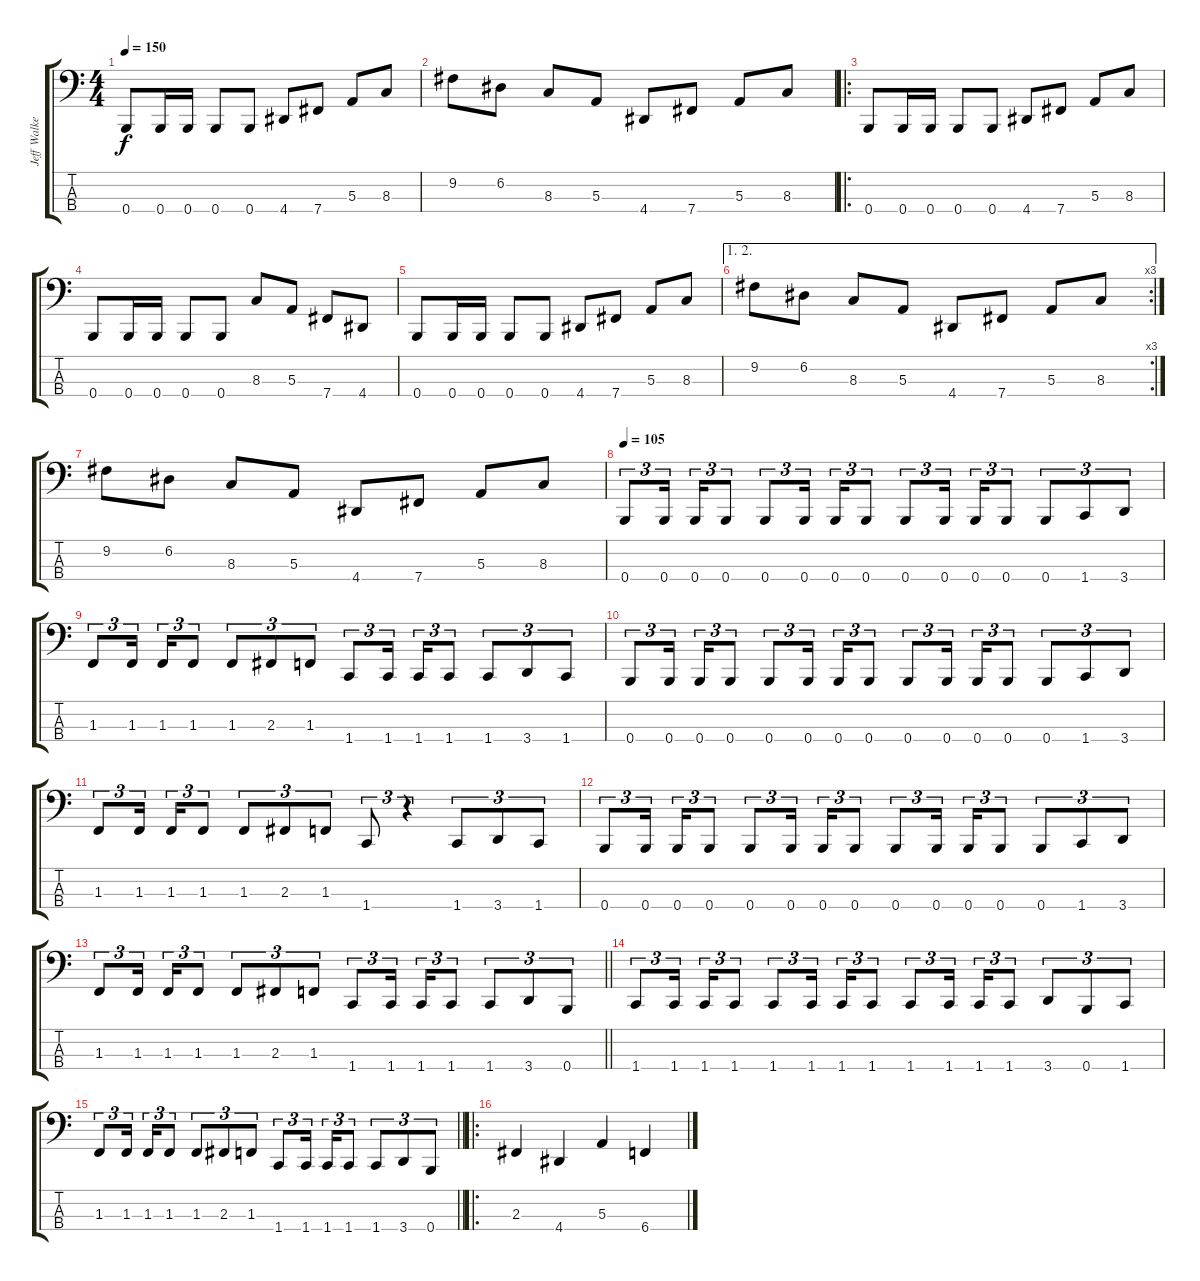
\track ("Jeff Walker" "Jeff Walke") {instrument electricbasspick}
\staff {score tabs}
\tuning (D2 A1 E1 B0) {hide}
\ts (4 4)
\tempo 150
\clef f4
\ks c
0.4.8{dy f} 0.4.16 0.4.16 0.4.8 0.4.8 4.4.8 7.4.8 5.3.8 8.3.8 |
9.2.8 6.2.8 8.3.8 5.3.8 4.4.8 7.4.8 5.3.8 8.3.8 |
\ro
0.4.8 0.4.16 0.4.16 0.4.8 0.4.8 4.4.8 7.4.8 5.3.8 8.3.8 |
0.4.8 0.4.16 0.4.16 0.4.8 0.4.8 8.3.8 5.3.8 7.4.8 4.4.8 |
0.4.8 0.4.16 0.4.16 0.4.8 0.4.8 4.4.8 7.4.8 5.3.8 8.3.8 |
\ae (1 2)
\rc 3
9.2.8 6.2.8 8.3.8 5.3.8 4.4.8 7.4.8 5.3.8 8.3.8 |
9.2.8 6.2.8 8.3.8 5.3.8 4.4.8 7.4.8 5.3.8 8.3.8 |
\tempo 105
0.4.8{tu (3 2)} 0.4.16{tu (3 2) beam splitsecondary} 0.4.16{tu (3 2)} 0.4.8{tu (3 2)} 0.4.8{tu (3 2)} 0.4.16{tu (3 2) beam splitsecondary} 0.4.16{tu (3 2)} 0.4.8{tu (3 2)} 0.4.8{tu (3 2)} 0.4.16{tu (3 2) beam splitsecondary} 0.4.16{tu (3 2)} 0.4.8{tu (3 2)} 0.4.8{tu (3 2)} 1.4.8{tu (3 2)} 3.4.8{tu (3 2)} |
1.3.8{tu (3 2)} 1.3.16{tu (3 2) beam splitsecondary} 1.3.16{tu (3 2)} 1.3.8{tu (3 2)} 1.3.8{tu (3 2)} 2.3.8{tu (3 2)} 1.3.8{tu (3 2)} 1.4.8{tu (3 2)} 1.4.16{tu (3 2) beam splitsecondary} 1.4.16{tu (3 2)} 1.4.8{tu (3 2)} 1.4.8{tu (3 2)} 3.4.8{tu (3 2)} 1.4.8{tu (3 2)} |
0.4.8{tu (3 2)} 0.4.16{tu (3 2) beam splitsecondary} 0.4.16{tu (3 2)} 0.4.8{tu (3 2)} 0.4.8{tu (3 2)} 0.4.16{tu (3 2) beam splitsecondary} 0.4.16{tu (3 2)} 0.4.8{tu (3 2)} 0.4.8{tu (3 2)} 0.4.16{tu (3 2) beam splitsecondary} 0.4.16{tu (3 2)} 0.4.8{tu (3 2)} 0.4.8{tu (3 2)} 1.4.8{tu (3 2)} 3.4.8{tu (3 2)} |
1.3.8{tu (3 2)} 1.3.16{tu (3 2) beam splitsecondary} 1.3.16{tu (3 2)} 1.3.8{tu (3 2)} 1.3.8{tu (3 2)} 2.3.8{tu (3 2)} 1.3.8{tu (3 2)} 1.4.8{tu (3 2)} r.4{tu (3 2)} 1.4.8{tu (3 2)} 3.4.8{tu (3 2)} 1.4.8{tu (3 2)} |
0.4.8{tu (3 2)} 0.4.16{tu (3 2) beam splitsecondary} 0.4.16{tu (3 2)} 0.4.8{tu (3 2)} 0.4.8{tu (3 2)} 0.4.16{tu (3 2) beam splitsecondary} 0.4.16{tu (3 2)} 0.4.8{tu (3 2)} 0.4.8{tu (3 2)} 0.4.16{tu (3 2) beam splitsecondary} 0.4.16{tu (3 2)} 0.4.8{tu (3 2)} 0.4.8{tu (3 2)} 1.4.8{tu (3 2)} 3.4.8{tu (3 2)} |
\barLineRight lightlight
1.3.8{tu (3 2)} 1.3.16{tu (3 2) beam splitsecondary} 1.3.16{tu (3 2)} 1.3.8{tu (3 2)} 1.3.8{tu (3 2)} 2.3.8{tu (3 2)} 1.3.8{tu (3 2)} 1.4.8{tu (3 2)} 1.4.16{tu (3 2) beam splitsecondary} 1.4.16{tu (3 2)} 1.4.8{tu (3 2)} 1.4.8{tu (3 2)} 3.4.8{tu (3 2)} 0.4.8{tu (3 2)} |
1.4.8{tu (3 2)} 1.4.16{tu (3 2) beam splitsecondary} 1.4.16{tu (3 2)} 1.4.8{tu (3 2)} 1.4.8{tu (3 2)} 1.4.16{tu (3 2) beam splitsecondary} 1.4.16{tu (3 2)} 1.4.8{tu (3 2)} 1.4.8{tu (3 2)} 1.4.16{tu (3 2) beam splitsecondary} 1.4.16{tu (3 2)} 1.4.8{tu (3 2)} 3.4.8{tu (3 2)} 0.4.8{tu (3 2)} 1.4.8{tu (3 2)} |
\barLineRight lightlight
1.3.8{tu (3 2)} 1.3.16{tu (3 2) beam splitsecondary} 1.3.16{tu (3 2)} 1.3.8{tu (3 2)} 1.3.8{tu (3 2)} 2.3.8{tu (3 2)} 1.3.8{tu (3 2)} 1.4.8{tu (3 2)} 1.4.16{tu (3 2) beam splitsecondary} 1.4.16{tu (3 2)} 1.4.8{tu (3 2)} 1.4.8{tu (3 2)} 3.4.8{tu (3 2)} 0.4.8{tu (3 2)} |
\ro
2.3.4 4.4.4 5.3.4 6.4.4
